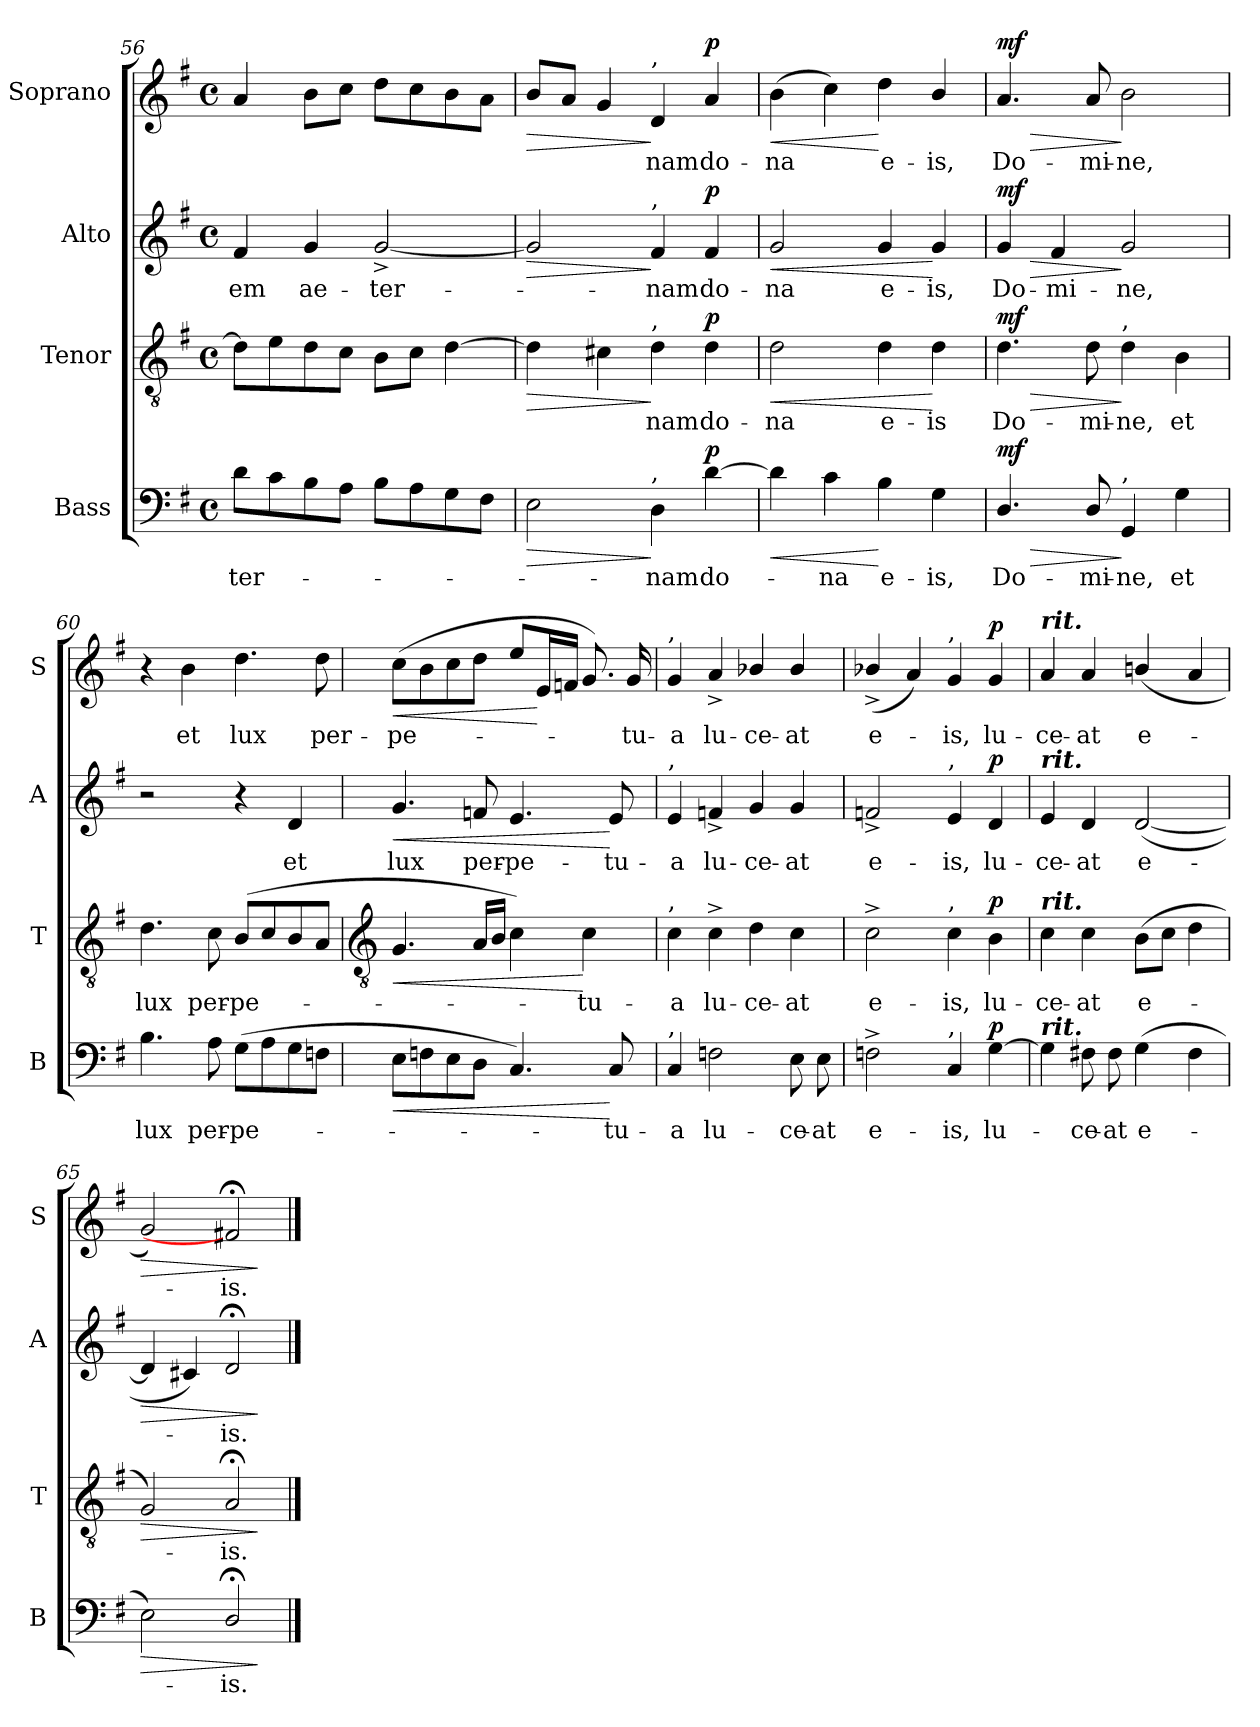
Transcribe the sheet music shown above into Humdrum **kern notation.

**kern	**text	**dynam	**kern	**text	**dynam	**kern	**text	**dynam	**kern	**text	**dynam
*part4	*part4	*part4	*part3	*part3	*part3	*part2	*part2	*part2	*part1	*part1	*part1
*staff4	*staff4	*staff4	*staff3	*staff3	*staff3	*staff2	*staff2	*staff2	*staff1	*staff1	*staff1
*I"Bass	*	*	*I"Tenor	*	*	*I"Alto	*	*	*I"Soprano	*	*
*I'B	*	*	*I'T	*	*	*I'A	*	*	*I'S	*	*
!!LO:LB:g=z
*clefF4	*	*	*clefGv2	*	*	*clefG2	*	*	*clefG2	*	*
*k[f#]	*	*	*k[f#]	*	*	*k[f#]	*	*	*k[f#]	*	*
*G:	*	*	*G:	*	*	*G:	*	*	*G:	*	*
*M4/4	*	*	*M4/4	*	*	*M4/4	*	*	*M4/4	*	*
*met(c)	*	*	*met(c)	*	*	*met(c)	*	*	*met(c)	*	*
=56	=56	=56	=56	=56	=56	=56	=56	=56	=56	=56	=56
!	!LO:LY:b	!	!	!	!	!	!LO:LY:b	!	!	!	!
8dL	-ter-	.	8dL]	.	.	4f#	-em	.	4a	.	.
8c	.	.	8e	.	.	.	.	.	.	.	.
!	!	!	!	!	!	!	!LO:LY:b	!	!	!	!
8B	.	.	8d	.	.	4g	ae-	.	8bL	.	.
8AJ	.	.	8cJ	.	.	.	.	.	8ccJ	.	.
!	!	!	!	!	!	!	!LO:LY:b	!	!	!	!
8BL	.	.	8BL	.	.	[2g^	-ter-	.	8ddL	.	.
8A	.	.	8cJ	.	.	.	.	.	8cc	.	.
8G	.	.	[4d	.	.	.	.	.	8b	.	.
8F#J	.	.	.	.	.	.	.	.	8aJ	.	.
=57	=57	=57	=57	=57	=57	=57	=57	=57	=57	=57	=57
!	!	!LO:HP:b	!	!	!LO:HP:b	!	!	!LO:HP:b	!	!	!LO:HP:b
2E	.	>	4d]	.	>	2g]	.	>	8bL	.	>
.	.	.	.	.	.	.	.	.	8aJ	.	.
.	.	.	4c#X	.	.	.	.	.	4g	.	.
!	!	!	!	!	!	!	!	!	!LO:TX:a:t=,	!	!
!	!	!	!	!	!	!LO:TX:a:t=,	!	!	!	!	!
!	!	!	!LO:TX:a:t=,	!	!	!	!	!	!	!	!
!LO:TX:a:t=,	!	!	!	!	!	!	!	!	!	!	!
!	!LO:LY:b	!	!	!LO:LY:b	!	!	!LO:LY:b	!	!	!LO:LY:b	!
4D	nam	]	4d	nam	]	4f#	nam	]	4d	-nam	]
!	!LO:LY:b	!LO:DY:b	!	!LO:LY:b	!LO:DY:b	!	!LO:LY:b	!LO:DY:b	!	!LO:LY:b	!LO:DY:b
[4d	do-	p	4d	do-	p	4f#	do-	p	4a	do-	p
=58	=58	=58	=58	=58	=58	=58	=58	=58	=58	=58	=58
!	!	!LO:HP:b	!	!LO:LY:b	!LO:HP:b	!	!LO:LY:b	!LO:HP:b	!	!LO:LY:b	!LO:HP:b
4d]	.	<	2d	-na	<	2g	-na	<	(>4b	-na	<
!	!LO:LY:b	!	!	!	!	!	!	!	!	!	!
4c	na	.	.	.	.	.	.	.	4cc)	.	.
!	!LO:LY:b	!	!	!LO:LY:b	!	!	!LO:LY:b	!	!	!LO:LY:b	!
4B	e-	[	4d	e-	.	4g	e-	.	4dd	e-	[
!	!LO:LY:b	!	!	!LO:LY:b	!	!	!LO:LY:b	!	!	!LO:LY:b	!
4G	-is,	.	4d	-is	[	4g	-is,	[	4b/	-is,	.
=59	=59	=59	=59	=59	=59	=59	=59	=59	=59	=59	=59
!	!LO:LY:b	!LO:HP:b	!	!LO:LY:b	!LO:HP:b	!	!LO:LY:b	!LO:HP:b	!	!LO:LY:b	!LO:HP:b
!	!	!LO:DY:n=1:b	!	!	!LO:DY:n=1:b	!	!	!LO:DY:n=1:b	!	!	!LO:DY:n=1:b
4.D/	Do-	> mf	4.d	Do-	> mf	4g	Do-	> mf	4.a	Do-	> mf
!	!	!	!	!	!	!	!LO:LY:b	!	!	!	!
.	.	.	.	.	.	4f#	-mi-	.	.	.	.
!	!LO:LY:b	!	!	!LO:LY:b	!	!	!	!	!	!LO:LY:b	!
8D/	-mi-	.	8d	-mi-	.	.	.	.	8a	-mi-	.
!	!	!	!LO:TX:a:t=,	!	!	!	!	!	!	!	!
!LO:TX:a:t=,	!	!	!	!	!	!	!	!	!	!	!
!	!LO:LY:b	!	!	!LO:LY:b	!	!	!LO:LY:b	!	!	!LO:LY:b	!
4GG	-ne,	]	4d	-ne,	]	2g	-ne,	]	2b	-ne,	]
!	!LO:LY:b	!	!	!LO:LY:b	!	!	!	!	!	!	!
4G	et	.	4B	et	.	.	.	.	.	.	.
=60	=60	=60	=60	=60	=60	=60	=60	=60	=60	=60	=60
!	!LO:LY:b	!	!	!LO:LY:b	!	!	!	!	!	!	!
4.B	lux	.	4.d	lux	.	2r	.	.	4r	.	.
!	!	!	!	!	!	!	!	!	!	!LO:LY:b	!
.	.	.	.	.	.	.	.	.	4b	et	.
!	!LO:LY:b	!	!	!LO:LY:b	!	!	!	!	!	!	!
8A	per-	.	8c	per-	.	.	.	.	.	.	.
!	!LO:LY:b	!	!	!LO:LY:b	!	!	!	!	!	!LO:LY:b	!
(>8GL	-pe-	.	(<8B/L	-pe-	.	4r	.	.	4.dd	lux	.
8A	.	.	8c/	.	.	.	.	.	.	.	.
!	!	!	!	!	!	!	!LO:LY:b	!	!	!	!
8G	.	.	8B/	.	.	4d	et	.	.	.	.
!	!	!	!	!	!	!	!	!	!	!LO:LY:b	!
8FnJ	.	.	8A/J	.	.	.	.	.	8dd	per-	.
!!LO:LB:g=z
=61	=61	=61	=61	=61	=61	=61	=61	=61	=61	=61	=61
*	*	*	*clefGv2	*	*	*	*	*	*	*	*
!	!	!LO:HP:b	!	!	!LO:HP:b	!	!LO:LY:b	!LO:HP:b	!	!LO:LY:b	!LO:HP:b
8EL	.	<	4.G	.	<	4.g	lux	<	(<8ccL	-pe-	<
8Fn	.	.	.	.	.	.	.	.	8b	.	.
8E	.	.	.	.	.	.	.	.	8cc	.	.
!	!	!	!	!	!	!	!LO:LY:b	!	!	!	!
8DJ	.	.	16ALL	.	.	8fn	per-	.	8ddJ	.	.
.	.	.	16BJJ	.	.	.	.	.	.	.	.
!	!	!	!	!	!	!	!LO:LY:b	!	!	!	!
4.C)	.	.	4c)	.	.	4.e	-pe-	.	8eeL	.	.
.	.	.	.	.	.	.	.	.	16eL	.	[
.	.	.	.	.	.	.	.	.	16fnJJ	.	.
!	!	!	!	!LO:LY:b	!	!	!	!	!	!	!
.	.	.	4c	tu-	[	.	.	.	8.g)	.	.
!	!LO:LY:b	!	!	!	!	!	!LO:LY:b	!	!	!	!
8C	tu-	[	.	.	.	8e	-tu-	[	.	.	.
!	!	!	!	!	!	!	!	!	!	!LO:LY:b	!
.	.	.	.	.	.	.	.	.	16g	tu-	.
=62	=62	=62	=62	=62	=62	=62	=62	=62	=62	=62	=62
!	!	!	!	!	!	!	!	!	!LO:TX:a:t=,	!	!
!	!	!	!	!	!	!LO:TX:a:t=,	!	!	!	!	!
!	!	!	!LO:TX:a:t=,	!	!	!	!	!	!	!	!
!LO:TX:a:t=,	!	!	!	!	!	!	!	!	!	!	!
!	!LO:LY:b	!	!	!LO:LY:b	!	!	!LO:LY:b	!	!	!LO:LY:b	!
4C	-a	.	4c	-a	.	4e	-a	.	4g	-a	.
!	!LO:LY:b	!	!	!LO:LY:b	!	!	!LO:LY:b	!	!	!LO:LY:b	!
2Fn	lu-	.	4c^	lu-	.	4fn^	lu-	.	4a^	lu-	.
!	!	!	!	!LO:LY:b	!	!	!LO:LY:b	!	!	!LO:LY:b	!
.	.	.	4d	-ce-	.	4g	-ce-	.	4b-X/	-ce-	.
!	!LO:LY:b	!	!	!LO:LY:b	!	!	!LO:LY:b	!	!	!LO:LY:b	!
8E	-ce-	.	4c	-at	.	4g	-at	.	4b-/	-at	.
!	!LO:LY:b	!	!	!	!	!	!	!	!	!	!
8E	-at	.	.	.	.	.	.	.	.	.	.
=63	=63	=63	=63	=63	=63	=63	=63	=63	=63	=63	=63
!	!LO:LY:b	!	!	!LO:LY:b	!	!	!LO:LY:b	!	!	!LO:LY:b	!
2Fn^	e-	.	2c^	e-	.	2fn^	e-	.	(<4b-X^/	e-	.
.	.	.	.	.	.	.	.	.	4a)	.	.
!	!	!	!	!	!	!	!	!	!LO:TX:a:t=,	!	!
!	!	!	!	!	!	!LO:TX:a:t=,	!	!	!	!	!
!	!	!	!LO:TX:a:t=,	!	!	!	!	!	!	!	!
!LO:TX:a:t=,	!	!	!	!	!	!	!	!	!	!	!
!	!LO:LY:b	!	!	!LO:LY:b	!	!	!LO:LY:b	!	!	!LO:LY:b	!
4C	-is,	.	4c	-is,	.	4e	-is,	.	4g	is,	.
!	!LO:LY:b	!LO:DY:b	!	!LO:LY:b	!LO:DY:b	!	!LO:LY:b	!LO:DY:b	!	!LO:LY:b	!LO:DY:b
[4G	lu-	p	4B	lu-	p	4d	lu-	p	4g	lu-	p
=64	=64	=64	=64	=64	=64	=64	=64	=64	=64	=64	=64
!	!	!	!	!	!	!	!	!	!LO:TX:a:Bi:t=rit.	!	!
!	!	!	!	!	!	!LO:TX:a:Bi:t=rit.	!	!	!	!	!
!	!	!	!LO:TX:a:Bi:t=rit.	!	!	!	!	!	!	!	!
!LO:TX:a:Bi:t=rit.	!	!	!	!	!	!	!	!	!	!	!
!	!	!	!	!LO:LY:b	!	!	!LO:LY:b	!	!	!LO:LY:b	!
4G]	.	.	4c	-ce-	.	4e	-ce-	.	4a	-ce-	.
!	!LO:LY:b	!	!	!LO:LY:b	!	!	!LO:LY:b	!	!	!LO:LY:b	!
8F#X	ce-	.	4c	-at	.	4d	-at	.	4a	-at	.
!	!LO:LY:b	!	!	!	!	!	!	!	!	!	!
8F#	-at	.	.	.	.	.	.	.	.	.	.
!	!LO:LY:b	!	!	!LO:LY:b	!	!	!LO:LY:b	!	!	!LO:LY:b	!
(>4G	e-	.	(>8BL	e-	.	(<[2d	e-	.	(<4bn/	e-	.
.	.	.	8cJ	.	.	.	.	.	.	.	.
4F#	.	.	4d	.	.	.	.	.	4a	.	.
=65	=65	=65	=65	=65	=65	=65	=65	=65	=65	=65	=65
!	!	!LO:HP:b	!	!	!LO:HP:b	!	!	!LO:HP:b	!	!	!LO:HP:b
2E)	.	>	2G)	.	>	4d]	.	>	2g)	.	>
.	.	.	.	.	.	4c#X)	.	.	.	.	.
!	!LO:LY:b	!	!	!LO:LY:b	!	!	!LO:LY:b	!	!	!LO:LY:b	!
2D;</	is.	.	2A;<	is.	.	2d;<	is.	.	2f#X;<]	is.	.
.	.	]	.	.	]	.	.	]	.	.	]
==	==	==	==	==	==	==	==	==	==	==	==
*-	*-	*-	*-	*-	*-	*-	*-	*-	*-	*-	*-
